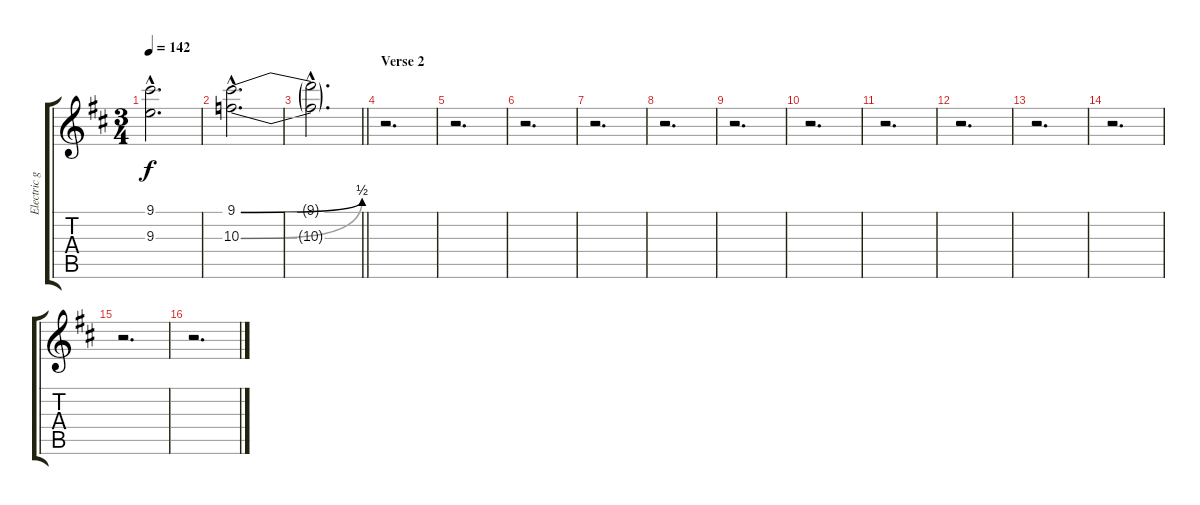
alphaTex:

\track ("Electric guitar" "Electric g") {instrument electricguitarjazz}
\staff {score tabs}
\tuning (E4 B3 G3 D3 A2 E2) {hide}
\ts (3 4)
\tempo 142
\clef g2
\ks d
(9.1{hac} 9.3{hac}).2{d dy f} |
(9.1{be (bend 0 0 60 2) hac} 10.3{be (bend 0 0 60 2) hac}).2{d} |
\barLineRight lightlight
(9.1{hac t} 10.3{hac t}).2{d} |
\section ("" "Verse 2")
r.2{d} |
r.2{d} |
r.2{d} |
r.2{d} |
r.2{d} |
r.2{d} |
r.2{d} |
r.2{d} |
r.2{d} |
r.2{d} |
r.2{d} |
r.2{d} |
r.2{d}
